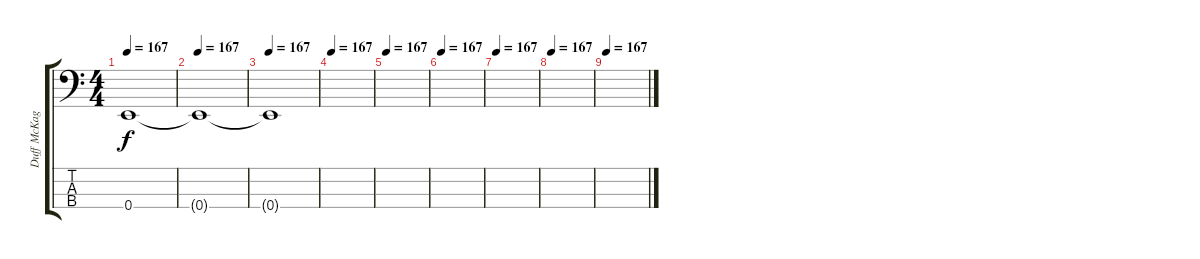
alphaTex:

\track ("Duff McKagan" "Duff McKag") {instrument electricbasspick}
\staff {score tabs}
\tuning (G2 D2 A1 E1) {hide}
\ts (4 4)
\tempo 167
\clef f4
\ks c
0.4{t}.1{dy f} |
\tempo 167
0.4{t}.1 |
\tempo 167
0.4{t}.1 |
\tempo 167
|
\tempo 167
|
\tempo 167
|
\tempo 167
|
\tempo 167
|
\tempo 167
